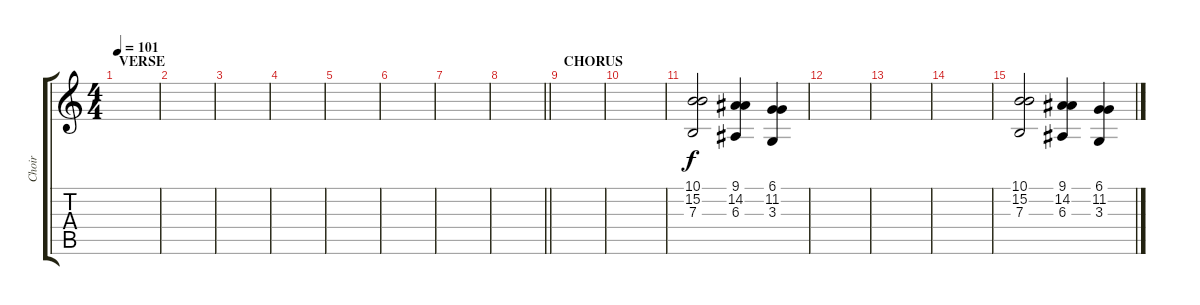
\track ("Choir" "Choir") {instrument choiraahs}
\staff {score tabs}
\tuning (Db4 Ab3 E3 B2 Gb2 Db2) {hide}
\ts (4 4)
\section ("" "VERSE")
\tempo 101
\clef g2
\ks c
|
|
|
|
|
|
|
\barLineRight lightlight
|
\section ("" "CHORUS")
|
|
(10.1 15.2 7.3).2 (9.1 14.2 6.3).4 (6.1 11.2 3.3).4 |
|
|
|
(10.1 15.2 7.3).2 (9.1 14.2 6.3).4 (6.1 11.2 3.3).4
